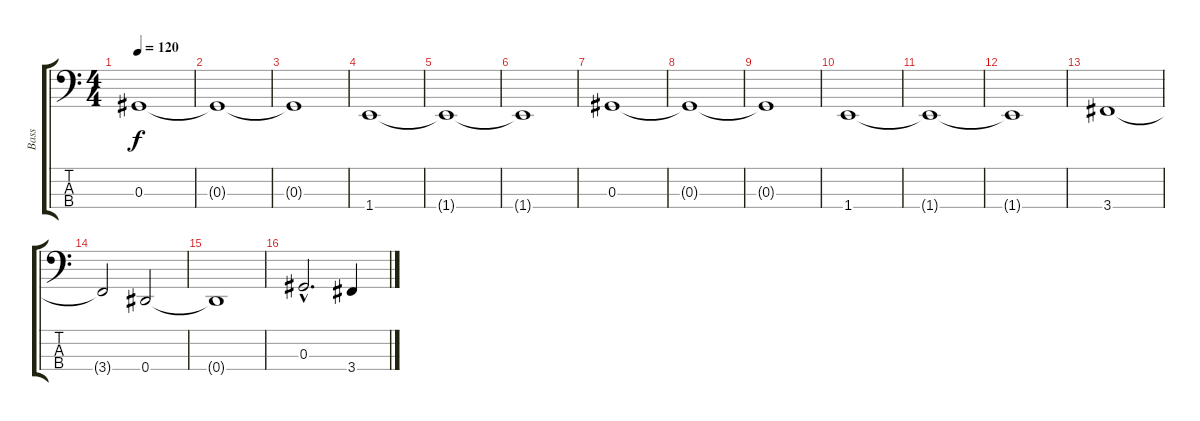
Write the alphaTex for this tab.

\track ("Bass" "Bass") {instrument electricbassfinger}
\staff {score tabs}
\tuning (Gb2 Db2 Ab1 Eb1) {hide}
\ts (4 4)
\tempo 120
\clef f4
\ks c
0.3.1{dy f} |
0.3{t}.1 |
0.3{t}.1 |
1.4.1 |
1.4{t}.1 |
1.4{t}.1 |
0.3.1 |
0.3{t}.1 |
0.3{t}.1 |
1.4.1 |
1.4{t}.1 |
1.4{t}.1 |
3.4.1 |
3.4{t}.2 0.4.2 |
0.4{t}.1 |
0.3{hac}.2{d} 3.4.4
